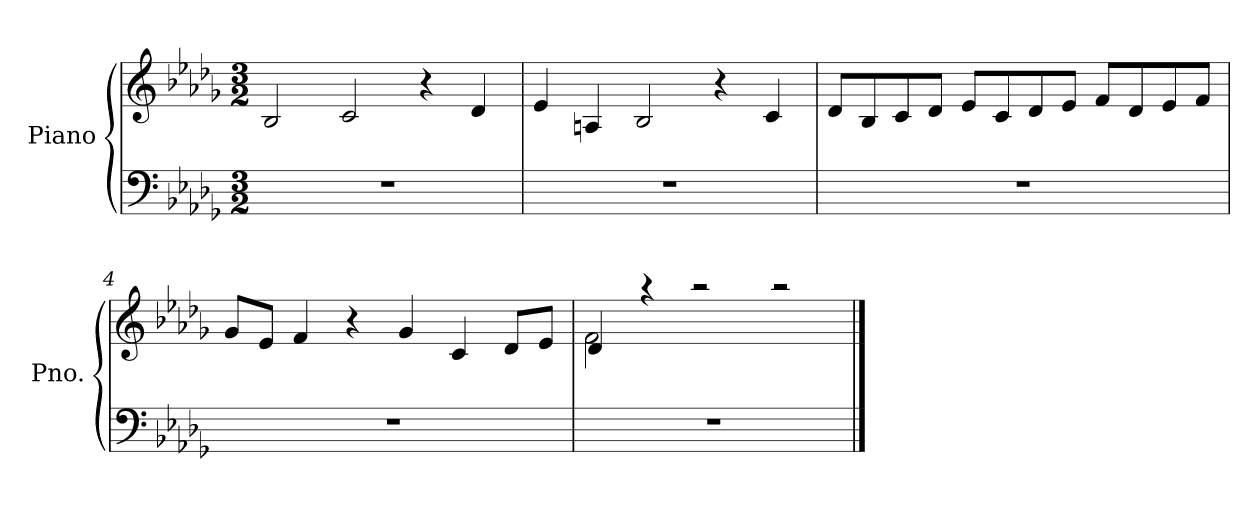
**kern	**kern
*part1	*part1
*staff2	*staff1
*I"Piano	*
*I'Pno.	*
*clefF4	*clefG2
*k[b-e-a-d-g-]	*k[b-e-a-d-g-]
*D-:	*D-:
*M3/2	*M3/2
=1	=1
1.r	2B-/
.	2c/
.	4r
.	4d-/
=2	=2
1.r	4e-/
.	4An/
.	2B-/
.	4r
.	4c/
=3	=3
1.r	8d-/L
.	8B-/
.	8c/
.	8d-/J
.	8e-/L
.	8c/
.	8d-/
.	8e-/J
.	8f/L
.	8d-/
.	8e-/
.	8f/J
=4	=4
1.r	8g-/L
.	8e-/J
.	4f/
.	4r
.	4g-/
.	4c/
.	8d-/L
.	8e-/J
=5	=5
*	*^
1.r	4d-/	2f\
.	4raa	.
.	2raa	1ryy
.	2raa	.
*	*v	*v
==	==
*-	*-
